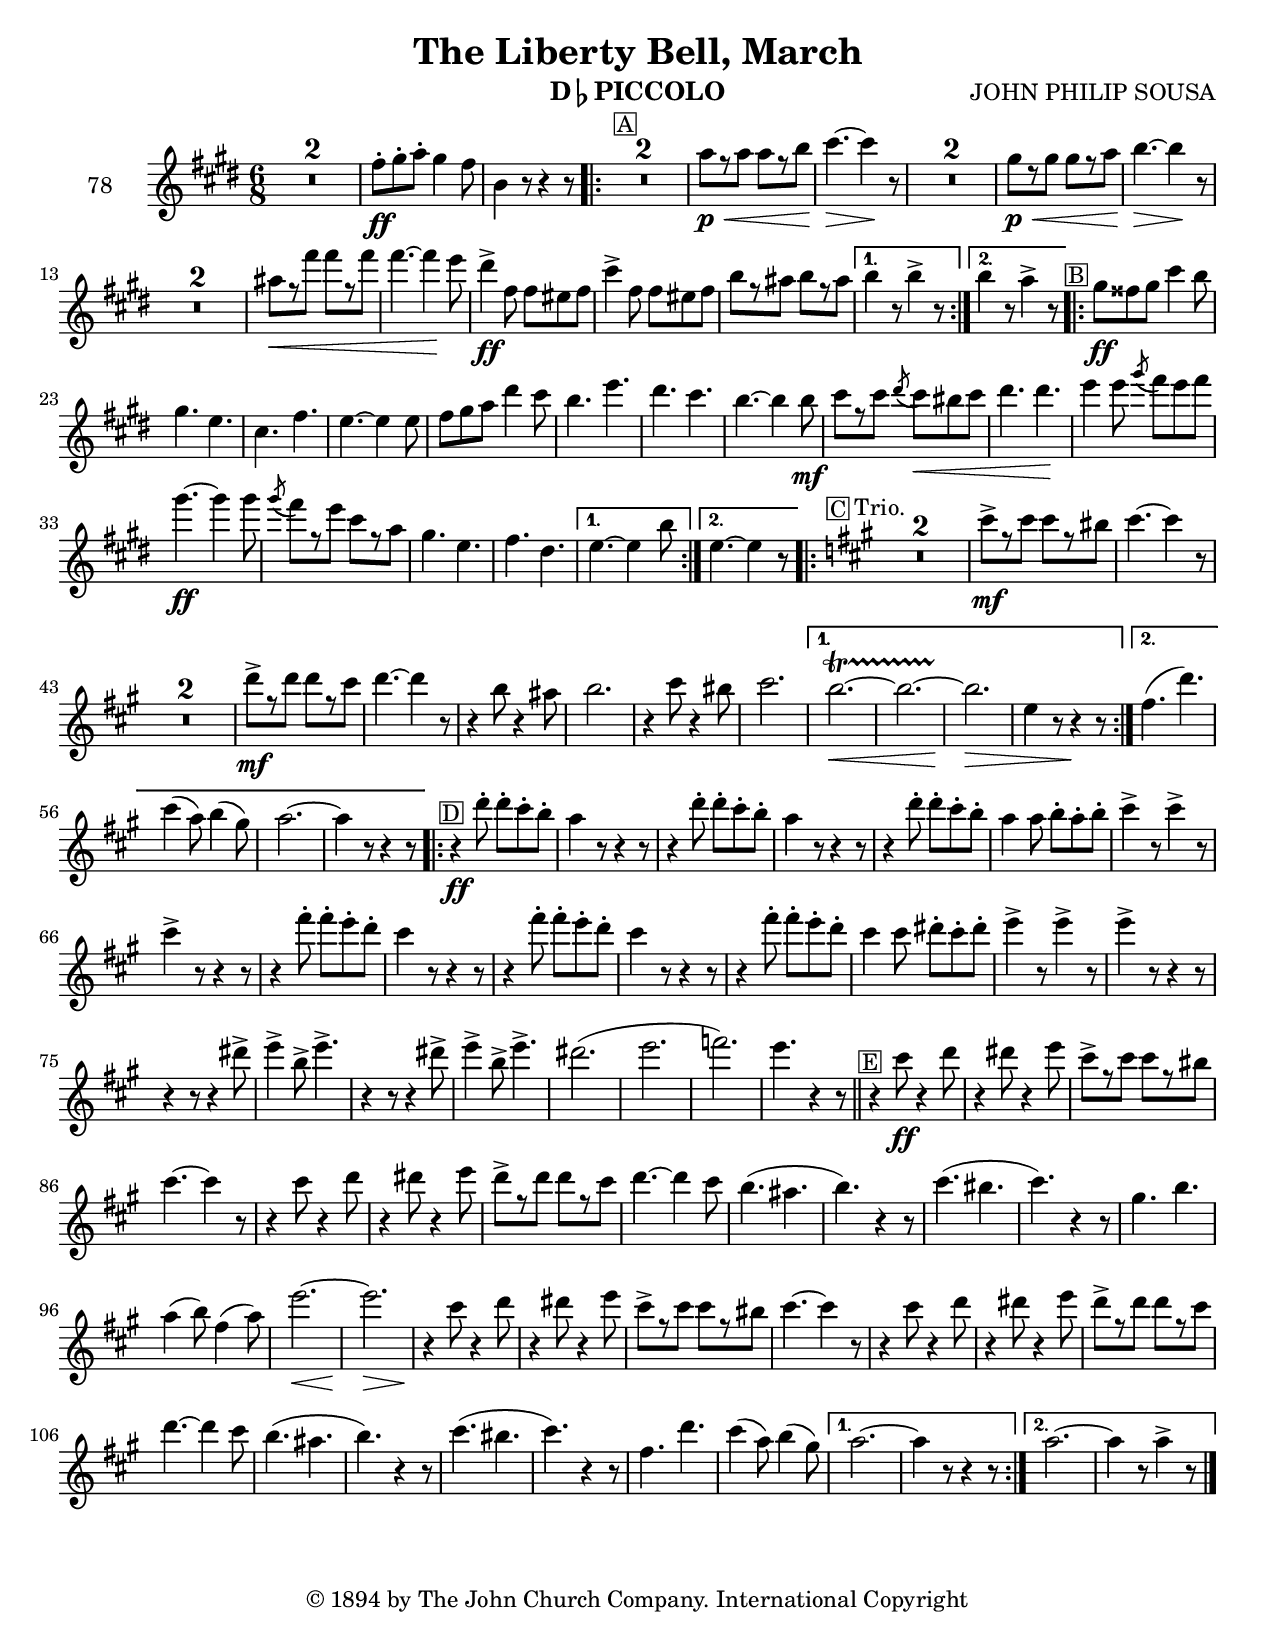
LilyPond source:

\version "2.12.1"

\include "english.ly"

\header {
         title = "The Liberty Bell, March"
         instrument = \markup {D\flat PICCOLO}
         composer = "JOHN PHILIP SOUSA"
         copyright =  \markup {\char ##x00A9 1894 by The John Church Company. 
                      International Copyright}
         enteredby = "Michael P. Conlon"

}

\paper{   
  #(set-paper-size "letter")
                       
  %papersize = "6.75in, 5.25in"                    
        %papersize = "432pt, 324pt"                    
        %pagenumber = "no"                              
        %linewidth = "6in"                              
      }

global = {
  \key e \major
  \clef G
  \time 6/8
  \override MultiMeasureRest #'expand-limit = #2
}

dflatpiccolo = \relative c'' {
  \global

    %Introduction
    %Bars 1-6
    \compressFullBarRests { R2.*2 }
    %Bars 3-4
    fs8-.\ff gs-. a-. gs4 fs8 b,4 r8 r4 r8 
    %Part A
    \repeat volta 2 {
      %Bars 5-7
      \compressFullBarRests { R2. * 2 } a'8\p\<[^\markup \halign #6.5 \box { A }  r a] a[ r b]\!
      %Bars 8-10
      cs4.\> ~ cs4\! r8 \compressFullBarRests { R2. * 2 }
      %Bars 11-14
      gs8\p\<[ r gs] gs[ r a]\! b4.\> ~ b4\! r8 \compressFullBarRests  { R2.*2 }
      %Bars 15-17
      as8[\< r fs'] fs[ r fs] fs4. ~ fs4\! e8 ds4\ff-> fs,8 fs es fs
      %Bars 18-21
      cs'4-> fs,8 fs es fs b[ f8\rest as] b[ r as]
    } \alternative { { b4 r8 b4-> r8 } { b4 r8 a4-> r8 } }


    %part B
    %bars 22-23
    \repeat volta 2 { gs\ff^\markup \halign #1.5 \box { B } fss gs cs4 b8 gs4. e
      %Bars 24-29       
      cs fs e ~ e4 e8 fs gs a ds4 cs8 b4. e ds cs b ~ b4 b8\mf
      %Bars 30-31
      cs[ r cs] \acciaccatura ds8( cs)\< bs cs ds4. ds\! 
      %Bars 32-33
      e4 e8 \acciaccatura gs8( fs) e fs gs4.\ff ~ gs4 gs8 
      %Bars 34-36
      \acciaccatura gs8( fs)[ r e] cs[ r a] gs4. e fs ds
      %Bars 37-38  
    } \alternative { { e4. ~ e4 b'8 } { e,4. ~ e4 r8 } }

  %Part C, Trio
  \clef G \key a \major
  
  \repeat volta 2 {
    %bars 39-45
    R2.*2 cs'8->[\mf^\markup \halign #12.5 \box { C }^\markup \halign #4 "Trio." 
    r cs]  cs[ f,\rest bs] cs4. ~ cs4 r8 R2.*2 d8->\mf[ r d] d[ r cs]
    %Bars 46-50
    d4. ~ d4 r8 r4 b8 r4 as8 b2. r4 cs8 r4 bs8 cs2. 
  } \alternative {
    %Bars 51-54
    { b2.\<\startTrillSpan ~ b ~ b\!\>\stopTrillSpan e,4 r8 r4\! r8  }
    %Bars 55-58
    { fs4.( d') cs4( a8) b4( gs8) a2. ~ a4 r8 r4 r8 } }
  
  \repeat volta 2 {
    %Bars 59-60
    r4\ff^\markup \halign #0 \box { D } d8-. d-. cs-. b-. a4 r8 r4 r8
    %Bars 61-64
    r4 d8-. d-. cs-. b-. a4 r8 r4 r8 r4 d8-. d-. cs-. b-. a4 a8 b-. a-. b-.
    %Bars 65-68
    cs4-> r8 cs4-> r8  cs4-> r8 r4 r8 r4 fs8-. fs-. e-. d-. cs4 r8 r4 r8
    %Bars 69-72
    r4 fs8-. fs-. e-. d-. cs4 r8 r4 r8 r4 fs8-. fs-. e-. d-. cs4 cs8 ds-. cs-. ds-. 
    %Bars 73-77
    e4-> r8 e4-> r8 e4-> r8 r4 r8 r4 r8 r4 ds8-> e4-> b8-> e4.-> r4 r8 r4 ds8->
    %Bars 78-82
    e4-> b8-> e4.-> ds2.( e f) e4. r4 r8
    \bar "||"
    %Bars 83-84
    r4^\markup \halign #0 \box { E } cs8\ff r4 d8 r4 ds8 r4 e8
    %Bars 85-88
    cs->[ r cs] cs[ r bs] cs4. ~ cs4 r8 r4 cs8 r4 d8 r4 ds8 r4 e8
    %Bars 89-94
    d->[ r d] d[ r cs] d4. ~ d4 cs8 b4.( as b) r4 r8 cs4.( bs cs) r4 r8 
    %Bars 95-100
    gs4. b a4(  b8) fs4( a8) e'2.\< ~ e\!\> r4\! cs8 r4 d8 r4 ds8 r4 e8
    %Bars 101-102
    cs->[ r cs] cs[ r bs] cs4. ~ cs4 r8 r4 cs8 r4 d8 r4 ds8 r4 e8
    %Bars 103-
    d->[ r d] d[ r cs] d4. ~ d4 cs8 b4.( as b) r4 r8 cs4.( bs cs) r4 r8
    fs,4. d'
    %Bar 96
    cs4( a8) b4( gs8)
  } \alternative { { a2. ~ a4 r8 r4 r8 } 
                   { a2. ~ a4 r8 a4-> r8 } 
  }
  \bar "|."
}

\score {
  \new Staff \with {
    instrumentName = "78"
  } \dflatpiccolo
  \layout {
    %#(layout-set-staff-size 20)
    \context { \Score \override SpacingSpanner
      #'common-shortest-duration = #(ly:make-moment 1 5) }
  }
}
